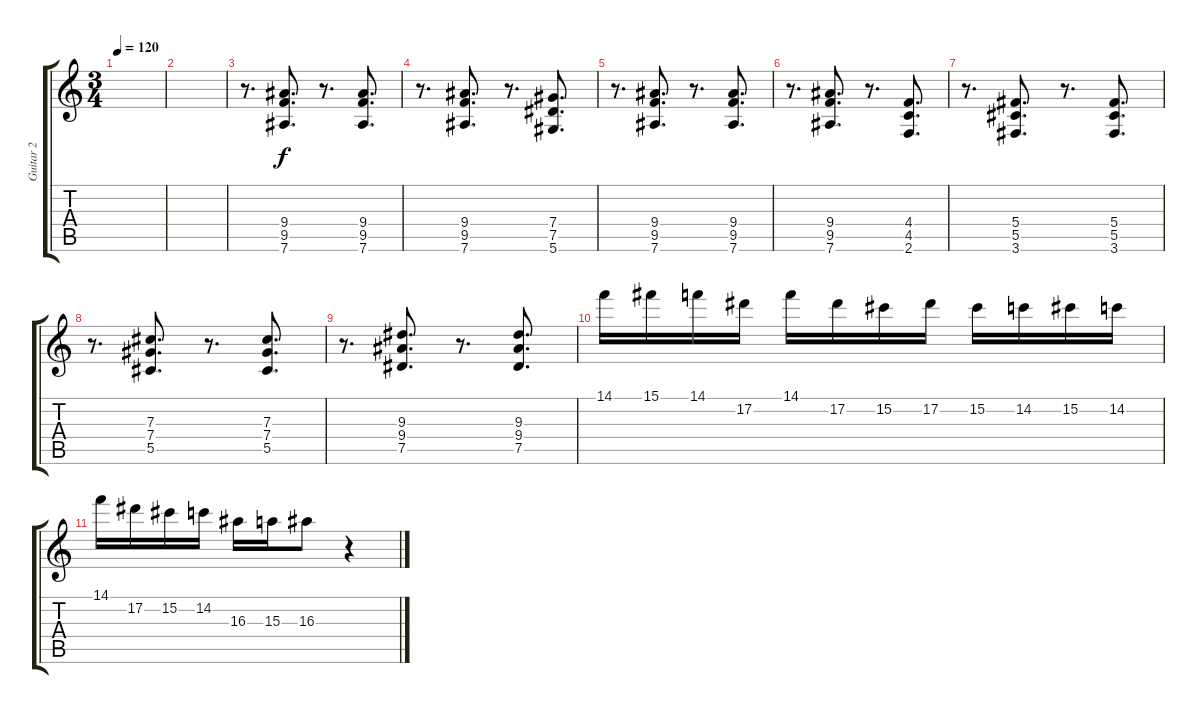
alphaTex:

\track ("Guitar 2" "Guitar 2") {instrument distortionguitar}
\staff {score tabs}
\tuning (Eb4 Bb3 Gb3 Db3 Ab2 Eb2) {hide}
\ts (3 4)
\tempo 120
\clef g2
\ks c
|
|
r.8{d} (9.4 9.5 7.6).8{d} r.8{d} (9.4 9.5 7.6).8{d} |
r.8{d} (9.4 9.5 7.6).8{d} r.8{d} (7.4 7.5 5.6).8{d} |
r.8{d} (9.4 9.5 7.6).8{d} r.8{d} (9.4 9.5 7.6).8{d} |
r.8{d} (9.4 9.5 7.6).8{d} r.8{d} (4.4 4.5 2.6).8{d} |
r.8{d} (5.4 5.5 3.6).8{d} r.8{d} (5.4 5.5 3.6).8{d} |
r.8{d} (7.3 7.4 5.5).8{d} r.8{d} (7.3 7.4 5.5).8{d} |
r.8{d} (9.3 9.4 7.5).8{d} r.8{d} (9.3 9.4 7.5).8{d} |
14.1.16 15.1.16 14.1.16 17.2.16 14.1.16 17.2.16 15.2.16 17.2.16 15.2.16 14.2.16 15.2.16 14.2.16 |
14.1.16 17.2.16 15.2.16 14.2.16 16.3.16 15.3.16 16.3.8 r.4
